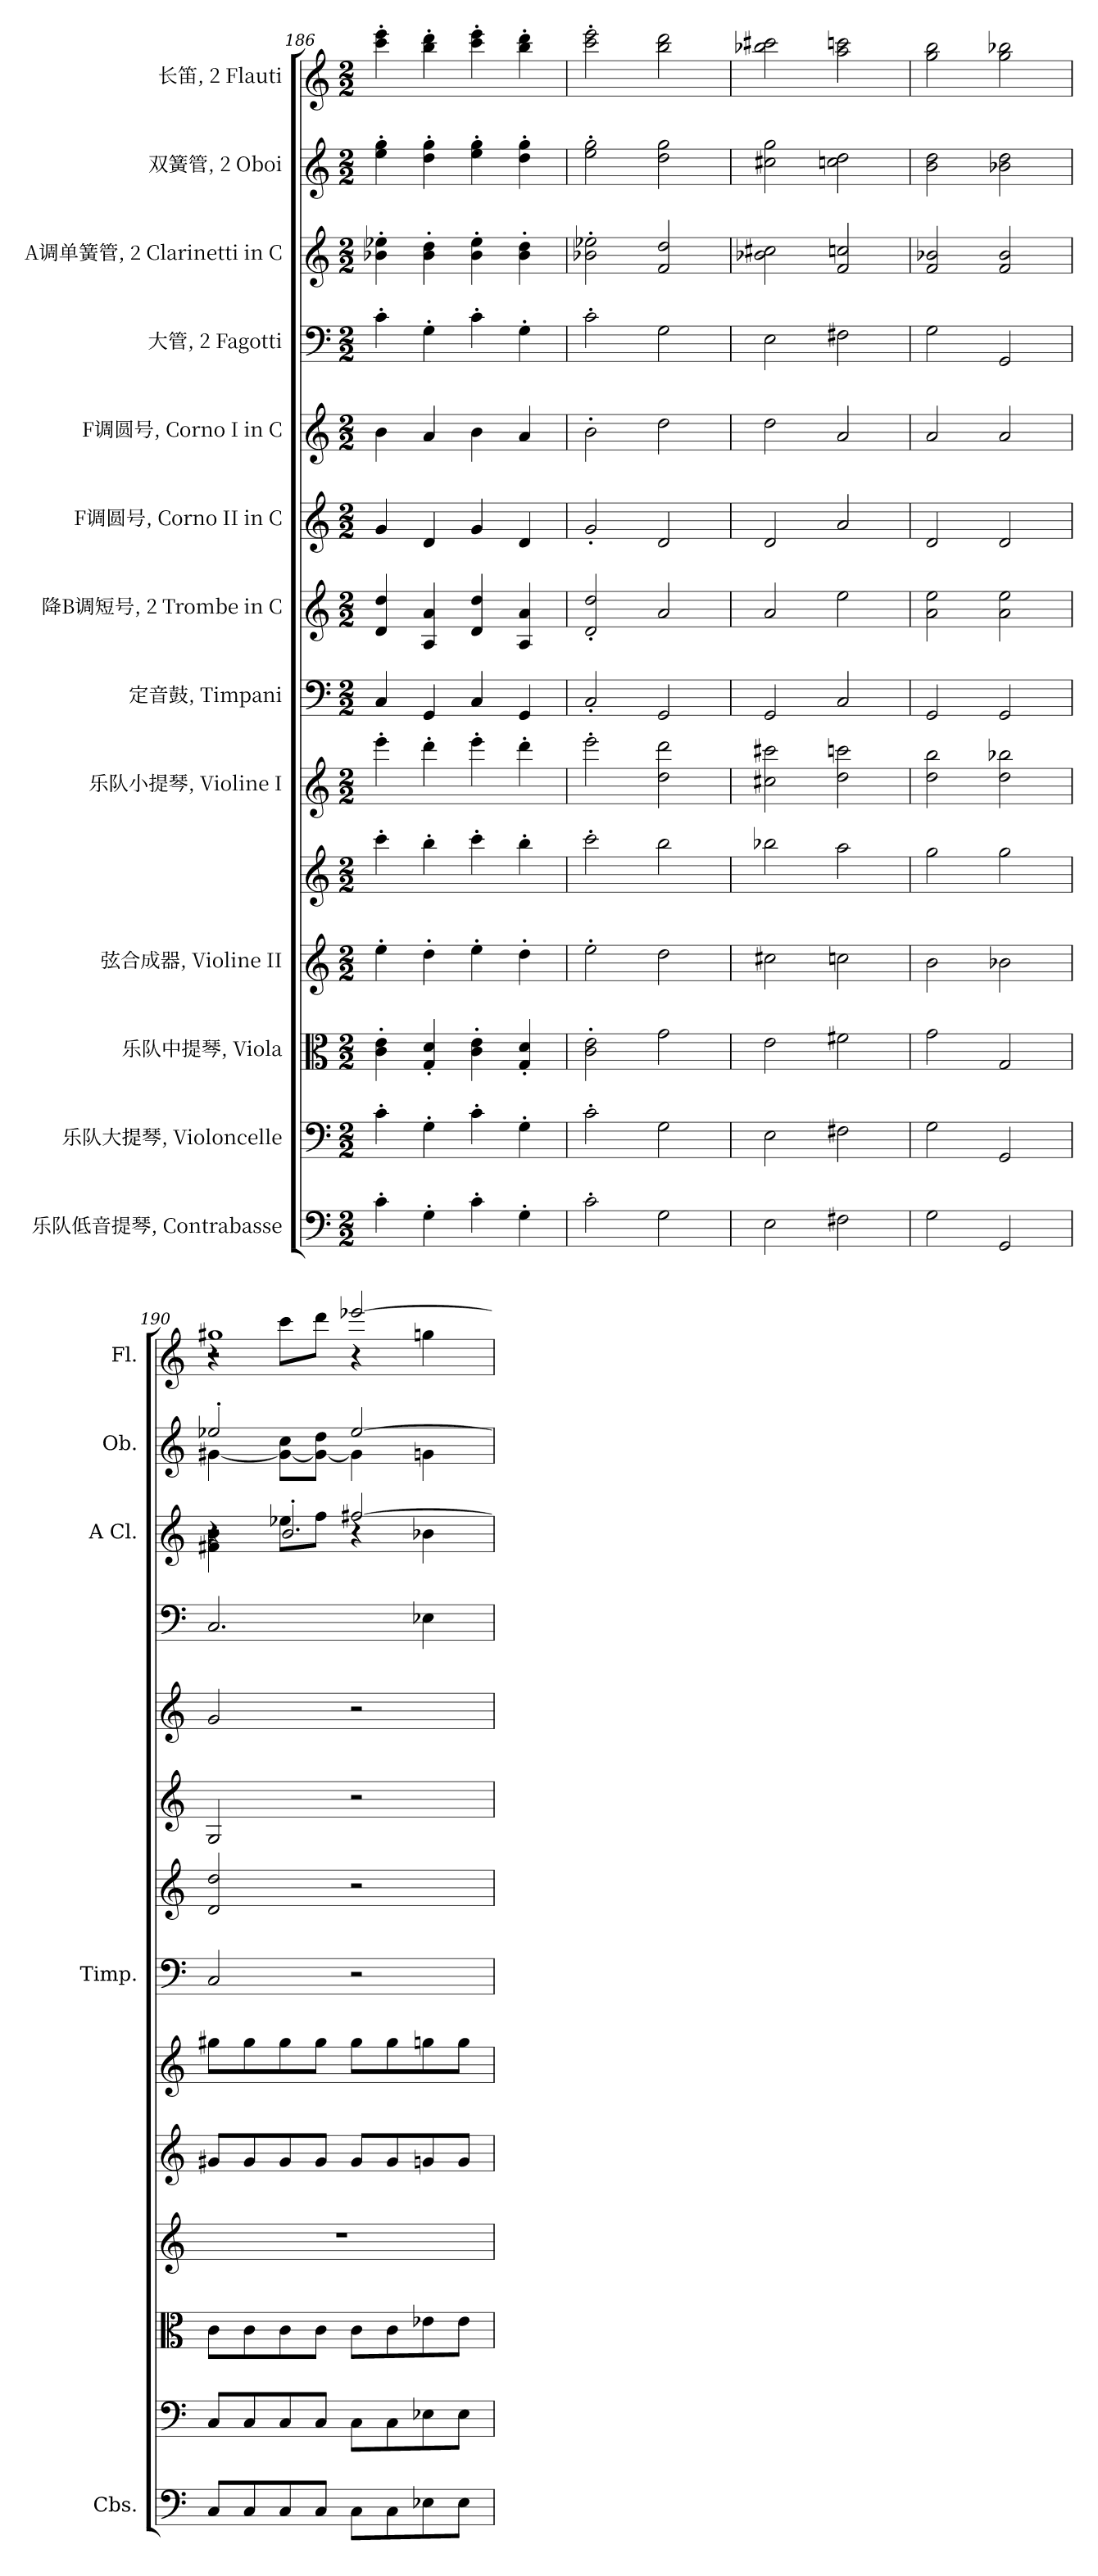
**kern	**kern	**kern	**kern	**kern	**kern	**kern	**kern	**kern	**kern	**kern	**kern	**kern	**kern
*part13	*part12	*part11	*part10	*part10	*part9	*part8	*part7	*part6	*part5	*part4	*part3	*part2	*part1
*staff14	*staff13	*staff12	*staff11	*staff10	*staff9	*staff8	*staff7	*staff6	*staff5	*staff4	*staff3	*staff2	*staff1
*I"乐队低音提琴, Contrabasse	*I"乐队大提琴, Violoncelle	*I"乐队中提琴, Viola	*I"弦合成器, Violine II	*	*I"乐队小提琴, Violine I	*I"定音鼓, Timpani	*I"降B调短号, 2 Trombe in C	*I"F调圆号, Corno II in C	*I"F调圆号, Corno I in C	*I"大管, 2 Fagotti	*I"A调单簧管, 2 Clarinetti in C	*I"双簧管, 2 Oboi	*I"长笛, 2 Flauti
*I'Cbs.	*	*	*	*	*	*I'Timp.	*	*	*	*	*I'A Cl.	*I'Ob.	*I'Fl.
!!LO:PB:g=z
*clefF4	*clefF4	*clefC3	*clefG2	*clefG2	*clefG2	*clefF4	*clefG2	*clefG2	*clefG2	*clefF4	*clefG2	*clefG2	*clefG2
*ITrd7c12	*	*	*	*	*	*	*ITrd1c2	*ITrd4c7	*ITrd4c7	*	*ITrd2c3	*	*
*k[]	*k[]	*k[]	*k[]	*k[]	*k[]	*k[]	*k[b-e-]	*k[b-]	*k[b-]	*k[]	*k[f#c#g#]	*k[]	*k[]
*M2/2	*M2/2	*M2/2	*M2/2	*M2/2	*M2/2	*M2/2	*M2/2	*M2/2	*M2/2	*M2/2	*M2/2	*M2/2	*M2/2
*MM254	*MM254	*MM254	*MM254	*MM254	*MM254	*MM254	*MM254	*MM254	*MM254	*MM254	*MM254	*MM254	*MM254
=186	=186	=186	=186	=186	=186	=186	=186	=186	=186	=186	=186	=186	=186
4C'\	4c'\	4c\' 4e\'	4ee'\	4ccc'\	4eee'\	4C/	4c/ 4cc/	4c/	4e\	4c'\	4gn\' 4ccn\'	4ee\' 4gg\'	4ccc\' 4eee\'
4GG'\	4G'\	4G/' 4d/'	4dd'\	4bb'\	4ddd'\	4GG/	4G/ 4g/	4G/	4d/	4G'\	4g\' 4b\'	4dd\' 4gg\'	4bb\' 4ddd\'
4C'\	4c'\	4c\' 4e\'	4ee'\	4ccc'\	4eee'\	4C/	4c/ 4cc/	4c/	4e\	4c'\	4g\' 4cc\'	4ee\' 4gg\'	4ccc\' 4eee\'
4GG'\	4G'\	4G/' 4d/'	4dd'\	4bb'\	4ddd'\	4GG/	4G/ 4g/	4G/	4d/	4G'\	4g\' 4b\'	4dd\' 4gg\'	4bb\' 4ddd\'
=187	=187	=187	=187	=187	=187	=187	=187	=187	=187	=187	=187	=187	=187
2C'\	2c'\	2c\' 2e\'	2ee'\	2ccc'\	2eee'\	2C'/	2c/' 2cc/'	2c'/	2e'\	2c'\	2gn\' 2ccn\'	2ee\' 2gg\'	2ccc\' 2eee\'
*	*	*	*	*	*	*	*	*	*	*	*	*	*MM260
2GG\	2G\	2g\	2dd\	2bb\	2dd\ 2ddd\	2GG/	2g/	2G/	2g\	2G\	2d/ 2b/	2dd\ 2gg\	2bb\ 2ddd\
=188	=188	=188	=188	=188	=188	=188	=188	=188	=188	=188	=188	=188	=188
*	*	*	*	*	*	*	*	*	*	*	*	*	*MM245
2EE\	2E\	2e\	2cc#X\	2bb-X\	2cc#X\ 2ccc#X\	2GG/	2g/	2G/	2g\	2E\	2gn\ 2a#X\	2cc#X\ 2gg\	2bb-X\ 2ccc#X\
*	*	*	*	*	*	*	*	*	*	*	*	*	*MM260
2FF#X\	2F#X\	2f#X\	2ccn\	2aa\	2dd\ 2cccn\	2C/	2dd\	2d/	2d/	2F#X\	2d/ 2an/	2ccn\ 2dd\	2aa\ 2cccn\
=189	=189	=189	=189	=189	=189	=189	=189	=189	=189	=189	=189	=189	=189
*	*	*	*	*	*	*	*	*	*	*	*	*	*MM245
2GG\	2G\	2g\	2b\	2gg\	2dd\ 2bb\	2GG/	2g\ 2dd\	2G/	2d/	2G\	2d/ 2gn/	2b\ 2dd\	2gg\ 2bb\
*	*	*	*	*	*	*	*	*	*	*	*	*	*MM260
2GGG/	2GG/	2G/	2b-X\	2gg\	2dd\ 2bb-X\	2GG/	2g\ 2dd\	2G/	2d/	2GG/	2d/ 2g/	2b-X\ 2dd\	2gg\ 2bb-X\
=190	=190	=190	=190	=190	=190	=190	=190	=190	=190	=190	=190	=190	=190
*	*	*	*	*	*	*	*	*	*	*	*	*	*MM245
*	*	*	*	*	*	*	*	*	*	*	*^	*^	*^
*	*	*	*	*	*	*	*	*	*	*	*	*^	*	*	*	*^
8CC/L	8C/L	8c\L	1r	8g#X/L	8gg#X\L	2C/	2c/ 2cc/	2C/	2c/	2.C/	2r	4d#X\ 4g#\	4r	2ee-X'/	[4g#X\	2r	4r	1gg#X
8CC/	8C/	8c\	.	8g#/	8gg#\	.	.	.	.	.	.	.	.	.	.	.	.	.
8CC/	8C/	8c\	.	8g#/	8gg#\	.	.	.	.	.	.	8ccn\L	2.g#'/	.	8g#\_ 8cc\L	.	8ccc\L	.
8CC/J	8C/J	8c\J	.	8g#/J	8gg#\J	.	.	.	.	.	.	8dd\J	.	.	8g#\_ 8dd\J	.	8ddd\J	.
*	*	*	*	*	*	*	*	*	*	*	*	*	*	*	*	*MM260	*	*
8CC\L	8C\L	8c\L	.	8g#/L	8gg#\L	2r	2r	2r	2r	.	[2dd#X/	4r	.	[2ee-/	4g#\]	[2eee-X/	4r	.
8CC\	8C\	8c\	.	8g#/	8gg#\	.	.	.	.	.	.	.	.	.	.	.	.	.
8EE-X\	8E-X\	8e-X\	.	8gn/	8ggn\	.	.	.	.	4E-X\	.	4gn\	.	.	4gn\	.	4ggn\	.
8EE-\J	8E-\J	8e-\J	.	8g/J	8gg\J	.	.	.	.	.	.	.	.	.	.	.	.	.
*	*	*	*	*	*	*	*	*	*	*	*v	*v	*v	*	*	*v	*v	*v
*	*	*	*	*	*	*	*	*	*	*	*	*v	*v	*
=	=	=	=	=	=	=	=	=	=	=	=	=	=
*-	*-	*-	*-	*-	*-	*-	*-	*-	*-	*-	*-	*-	*-
